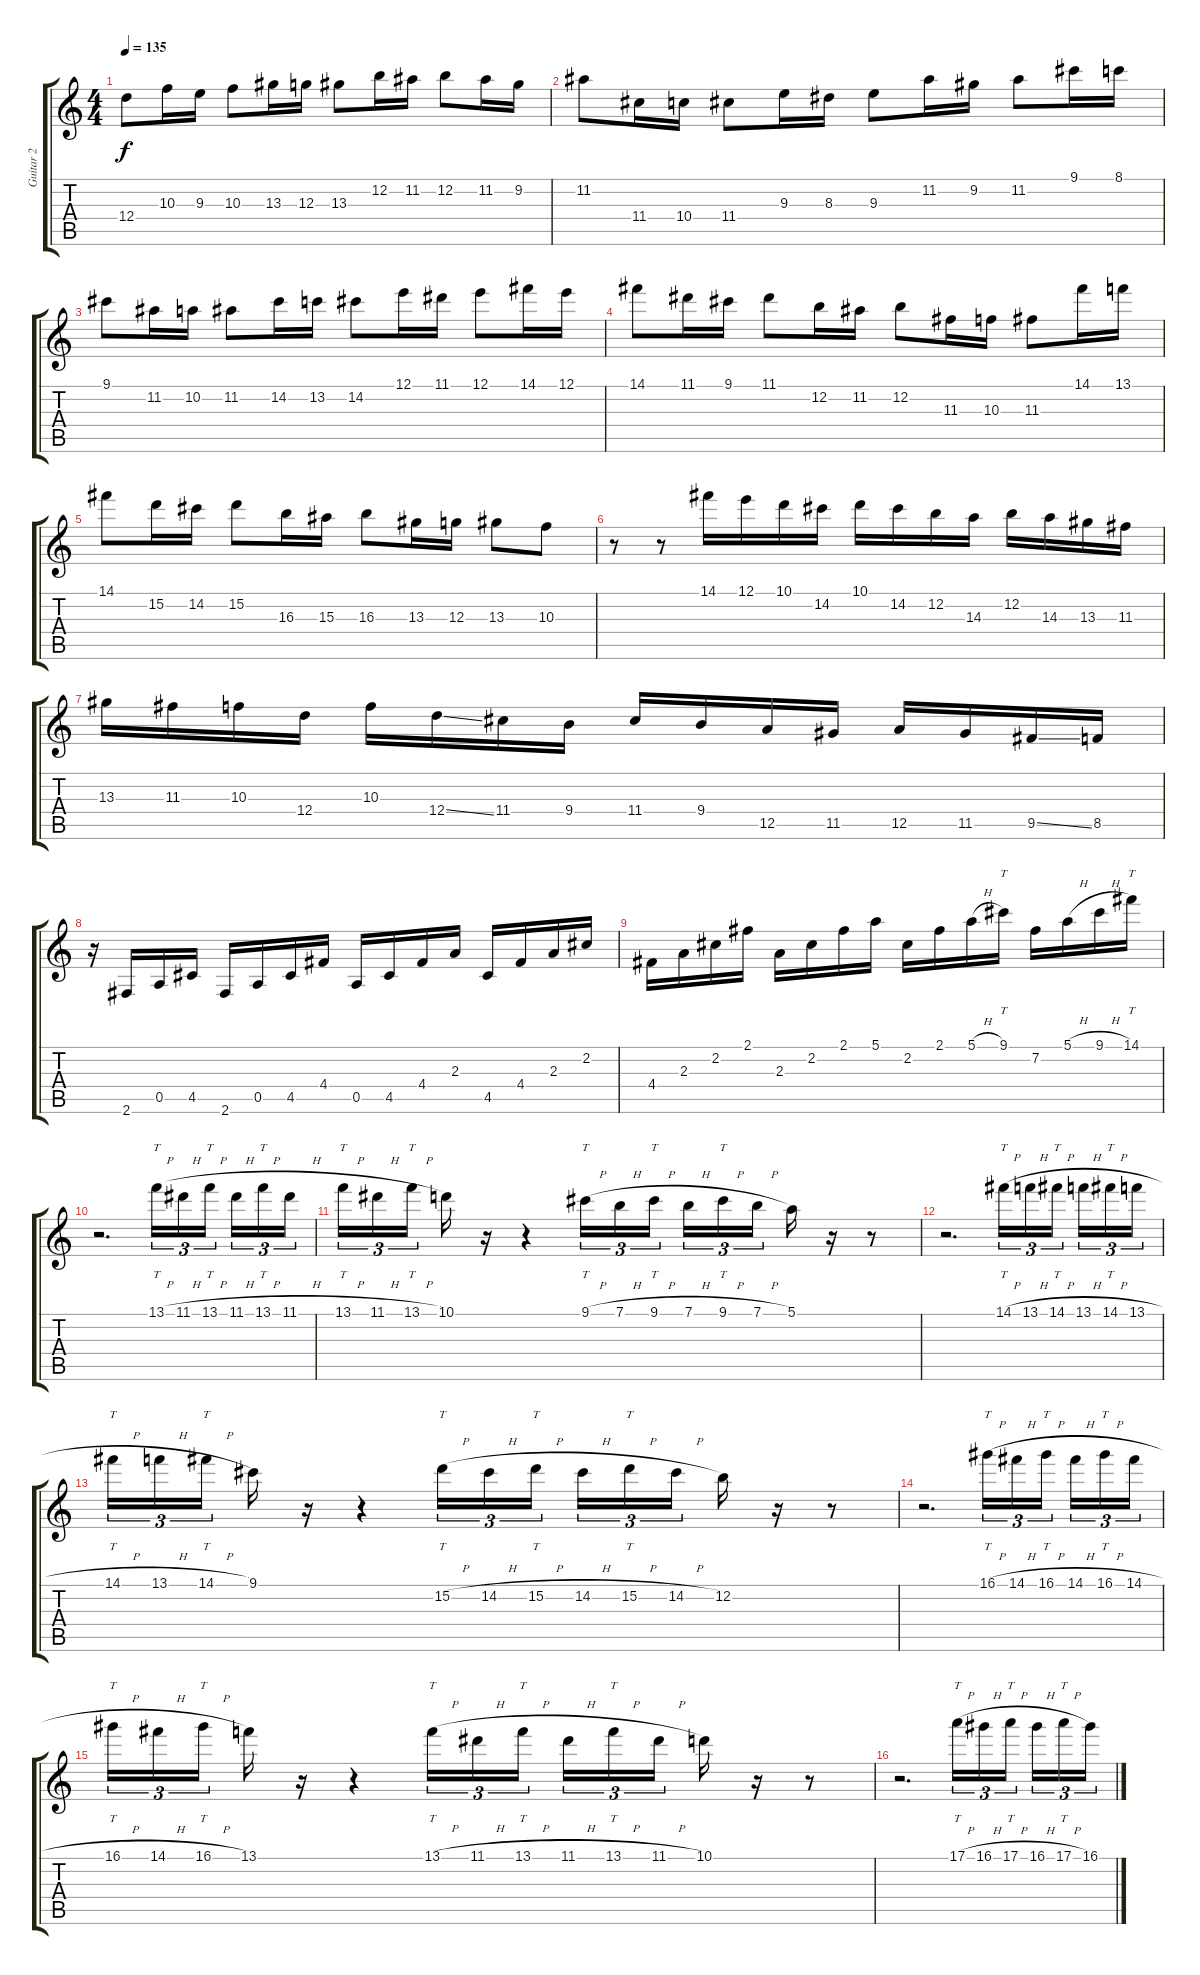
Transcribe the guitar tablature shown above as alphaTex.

\track ("Guitar 2" "Guitar 2") {instrument distortionguitar}
\staff {score tabs}
\tuning (E4 B3 G3 D3 A2 E2) {hide}
\ts (4 4)
\tempo 135
\clef g2
\ks c
12.4.8{dy f} 10.3.16 9.3.16 10.3.8 13.3.16 12.3.16 13.3.8 12.2.16 11.2.16 12.2.8 11.2.16 9.2.16 |
11.2.8 11.4.16 10.4.16 11.4.8 9.3.16 8.3.16 9.3.8 11.2.16 9.2.16 11.2.8 9.1.16 8.1.16 |
9.1.8 11.2.16 10.2.16 11.2.8 14.2.16 13.2.16 14.2.8 12.1.16 11.1.16 12.1.8 14.1.16 12.1.16 |
14.1.8 11.1.16 9.1.16 11.1.8 12.2.16 11.2.16 12.2.8 11.3.16 10.3.16 11.3.8 14.1.16 13.1.16 |
14.1.8 15.2.16 14.2.16 15.2.8 16.3.16 15.3.16 16.3.8 13.3.16 12.3.16 13.3.8 10.3.8 |
r.8 r.8 14.1.16 12.1.16 10.1.16 14.2.16 10.1.16 14.2.16 12.2.16 14.3.16 12.2.16 14.3.16 13.3.16 11.3.16 |
13.3.16 11.3.16 10.3.16 12.4.16 10.3.16 12.4{ss}.16 11.4.16 9.4.16 11.4.16 9.4.16 12.5.16 11.5.16 12.5.16 11.5.16 9.5{ss}.16 8.5.16 |
r.16 2.6.16 0.5.16 4.5.16 2.6.16 0.5.16 4.5.16 4.4.16 0.5.16 4.5.16 4.4.16 2.3.16 4.5.16 4.4.16 2.3.16 2.2.16 |
4.4.16 2.3.16 2.2.16 2.1.16 2.3.16 2.2.16 2.1.16 5.1.16 2.2.16 2.1.16 5.1{h}.16 9.1.16{tt} 7.2.16 5.1{h}.16 9.1{h}.16 14.1.16{tt} |
r.2{d} 13.1{h}.16{tt tu (3 2)} 11.1{h}.16{tu (3 2)} 13.1{h}.16{tt tu (3 2)} 11.1{h}.16{tu (3 2)} 13.1{h}.16{tt tu (3 2)} 11.1{h}.16{tu (3 2)} |
13.1{h}.16{tt tu (3 2)} 11.1{h}.16{tu (3 2)} 13.1{h}.16{tt tu (3 2)} 10.1.16 r.16 r.4 9.1{h}.16{tt tu (3 2)} 7.1{h}.16{tu (3 2)} 9.1{h}.16{tt tu (3 2)} 7.1{h}.16{tu (3 2)} 9.1{h}.16{tt tu (3 2)} 7.1{h}.16{tu (3 2)} 5.1.16 r.16 r.8 |
r.2{d} 14.1{h}.16{tt tu (3 2)} 13.1{h}.16{tu (3 2)} 14.1{h}.16{tt tu (3 2)} 13.1{h}.16{tu (3 2)} 14.1{h}.16{tt tu (3 2)} 13.1{h}.16{tu (3 2)} |
14.1{h}.16{tt tu (3 2)} 13.1{h}.16{tu (3 2)} 14.1{h}.16{tt tu (3 2)} 9.1.16 r.16 r.4 15.2{h}.16{tt tu (3 2)} 14.2{h}.16{tu (3 2)} 15.2{h}.16{tt tu (3 2)} 14.2{h}.16{tu (3 2)} 15.2{h}.16{tt tu (3 2)} 14.2{h}.16{tu (3 2)} 12.2.16 r.16 r.8 |
r.2{d} 16.1{h}.16{tt tu (3 2)} 14.1{h}.16{tu (3 2)} 16.1{h}.16{tt tu (3 2)} 14.1{h}.16{tu (3 2)} 16.1{h}.16{tt tu (3 2)} 14.1{h}.16{tu (3 2)} |
16.1{h}.16{tt tu (3 2)} 14.1{h}.16{tu (3 2)} 16.1{h}.16{tt tu (3 2)} 13.1.16 r.16 r.4 13.1{h}.16{tt tu (3 2)} 11.1{h}.16{tu (3 2)} 13.1{h}.16{tt tu (3 2)} 11.1{h}.16{tu (3 2)} 13.1{h}.16{tt tu (3 2)} 11.1{h}.16{tu (3 2)} 10.1.16 r.16 r.8 |
r.2{d} 17.1{h}.16{tt tu (3 2)} 16.1{h}.16{tu (3 2)} 17.1{h}.16{tt tu (3 2)} 16.1{h}.16{tu (3 2)} 17.1{h}.16{tt tu (3 2)} 16.1{h}.16{tu (3 2)}
